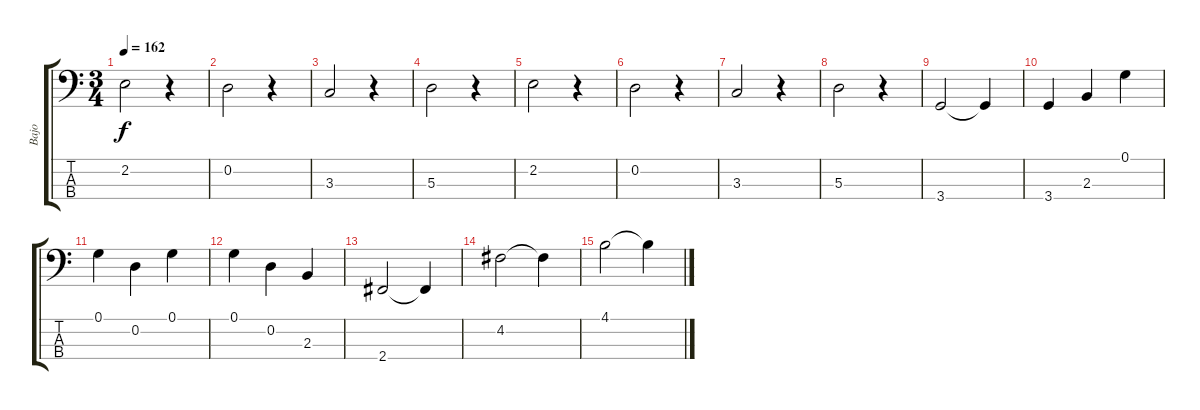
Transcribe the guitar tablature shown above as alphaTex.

\track ("Bajo" "Bajo") {instrument electricbassfinger}
\staff {score tabs}
\tuning (G2 D2 A1 E1) {hide}
\ts (3 4)
\tempo 162
\clef f4
\ks c
2.2.2{dy f} r.4 |
0.2.2 r.4 |
3.3.2 r.4 |
5.3.2 r.4 |
2.2.2 r.4 |
0.2.2 r.4 |
3.3.2 r.4 |
5.3.2 r.4 |
3.4.2 3.4{t}.4 |
3.4.4 2.3.4 0.1.4 |
0.1.4 0.2.4 0.1.4 |
0.1.4 0.2.4 2.3.4 |
2.4.2 2.4{t}.4 |
4.2.2 4.2{t}.4 |
4.1.2 4.1{t}.4
